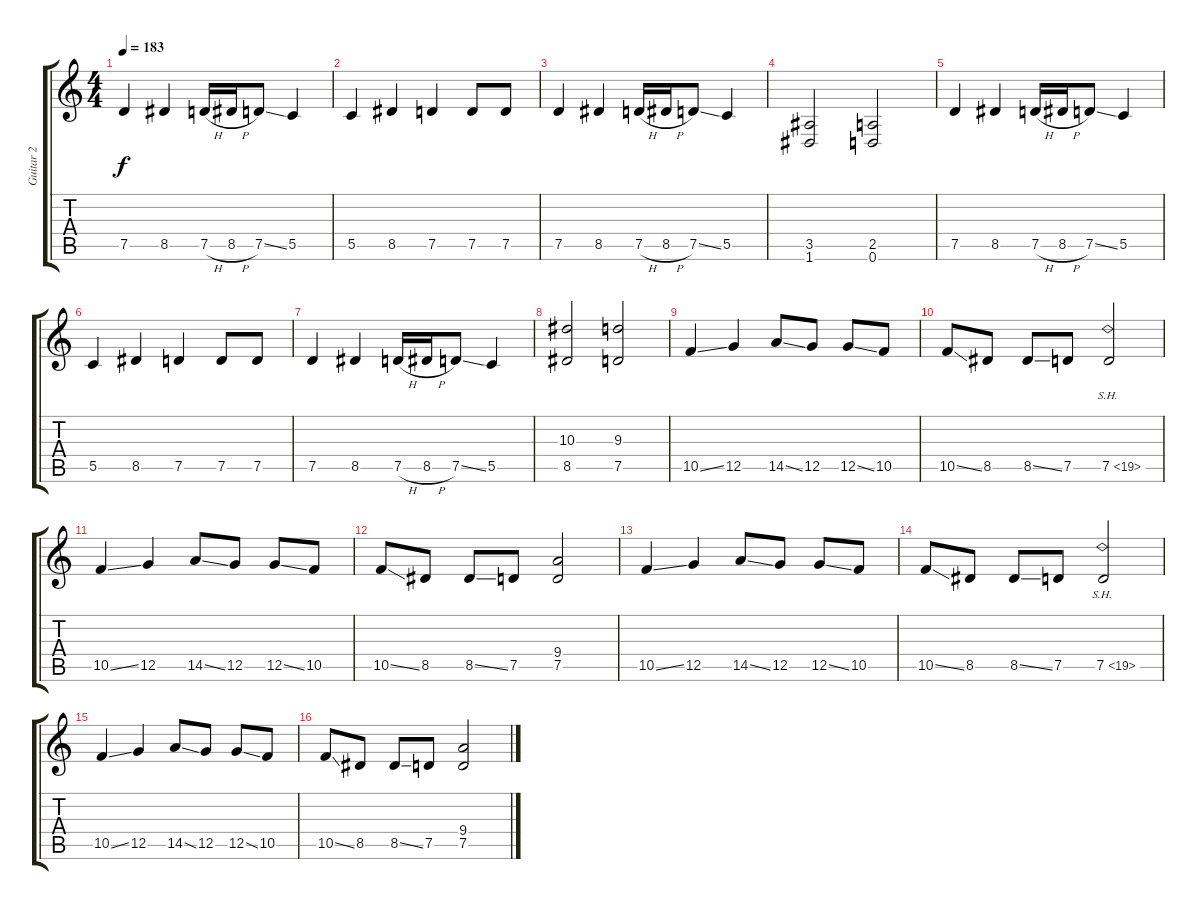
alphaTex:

\track ("Guitar 2" "Guitar 2") {instrument distortionguitar}
\staff {score tabs}
\tuning (D4 A3 F3 C3 G2 D2) {hide}
\ts (4 4)
\tempo 183
\clef g2
\ks c
7.5.4{dy f} 8.5.4 7.5{h}.16 8.5{h}.16 7.5{ss}.8 5.5.4 |
5.5.4 8.5.4 7.5.4 7.5.8 7.5.8 |
7.5.4 8.5.4 7.5{h}.16 8.5{h}.16 7.5{ss}.8 5.5.4 |
(3.5 1.6).2 (2.5 0.6).2 |
7.5.4 8.5.4 7.5{h}.16 8.5{h}.16 7.5{ss}.8 5.5.4 |
5.5.4 8.5.4 7.5.4 7.5.8 7.5.8 |
7.5.4 8.5.4 7.5{h}.16 8.5{h}.16 7.5{ss}.8 5.5.4 |
(10.3 8.5).2 (9.3 7.5).2 |
\section ("" "")
10.5{ss}.4 12.5.4 14.5{ss}.8 12.5.8 12.5{ss}.8 10.5.8 |
10.5{ss}.8 8.5.8 8.5{ss}.8 7.5.8 7.5{sh 12}.2 |
10.5{ss}.4 12.5.4 14.5{ss}.8 12.5.8 12.5{ss}.8 10.5.8 |
10.5{ss}.8 8.5.8 8.5{ss}.8 7.5.8 (9.4 7.5).2 |
10.5{ss}.4 12.5.4 14.5{ss}.8 12.5.8 12.5{ss}.8 10.5.8 |
10.5{ss}.8 8.5.8 8.5{ss}.8 7.5.8 7.5{sh 12}.2 |
10.5{ss}.4 12.5.4 14.5{ss}.8 12.5.8 12.5{ss}.8 10.5.8 |
10.5{ss}.8 8.5.8 8.5{ss}.8 7.5.8 (9.4 7.5).2
